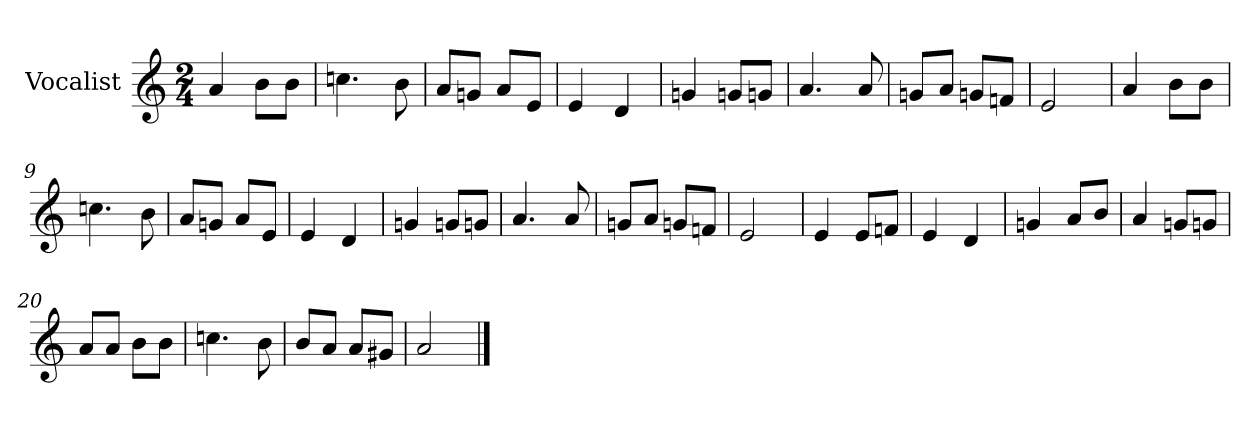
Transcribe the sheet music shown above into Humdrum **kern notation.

**kern
*part1
*staff1
*I"Vocalist
*k[]
*a:
*M2/4
=
4a
8bL
8bJ
=1
4.ccn
8b
=2
8aL
8gnJ
8aL
8eJ
=3
4e
4d
=4
4gn
8gnL
8gnJ
=5
4.a
8a
=6
8gnL
8aJ
8gnL
8fnJ
=7
2e
=8
4a
8bL
8bJ
=9
4.ccn
8b
=10
8aL
8gnJ
8aL
8eJ
=11
4e
4d
=12
4gn
8gnL
8gnJ
=13
4.a
8a
=14
8gnL
8aJ
8gnL
8fnJ
=15
2e
=16
4e
8eL
8fnJ
=17
4e
4d
=18
4gn
8aL
8bJ
=19
4a
8gnL
8gnJ
=20
8aL
8aJ
8bL
8bJ
=21
4.ccn
8b
=22
8bL
8aJ
8aL
8g#XJ
=23
2a
==
*-
